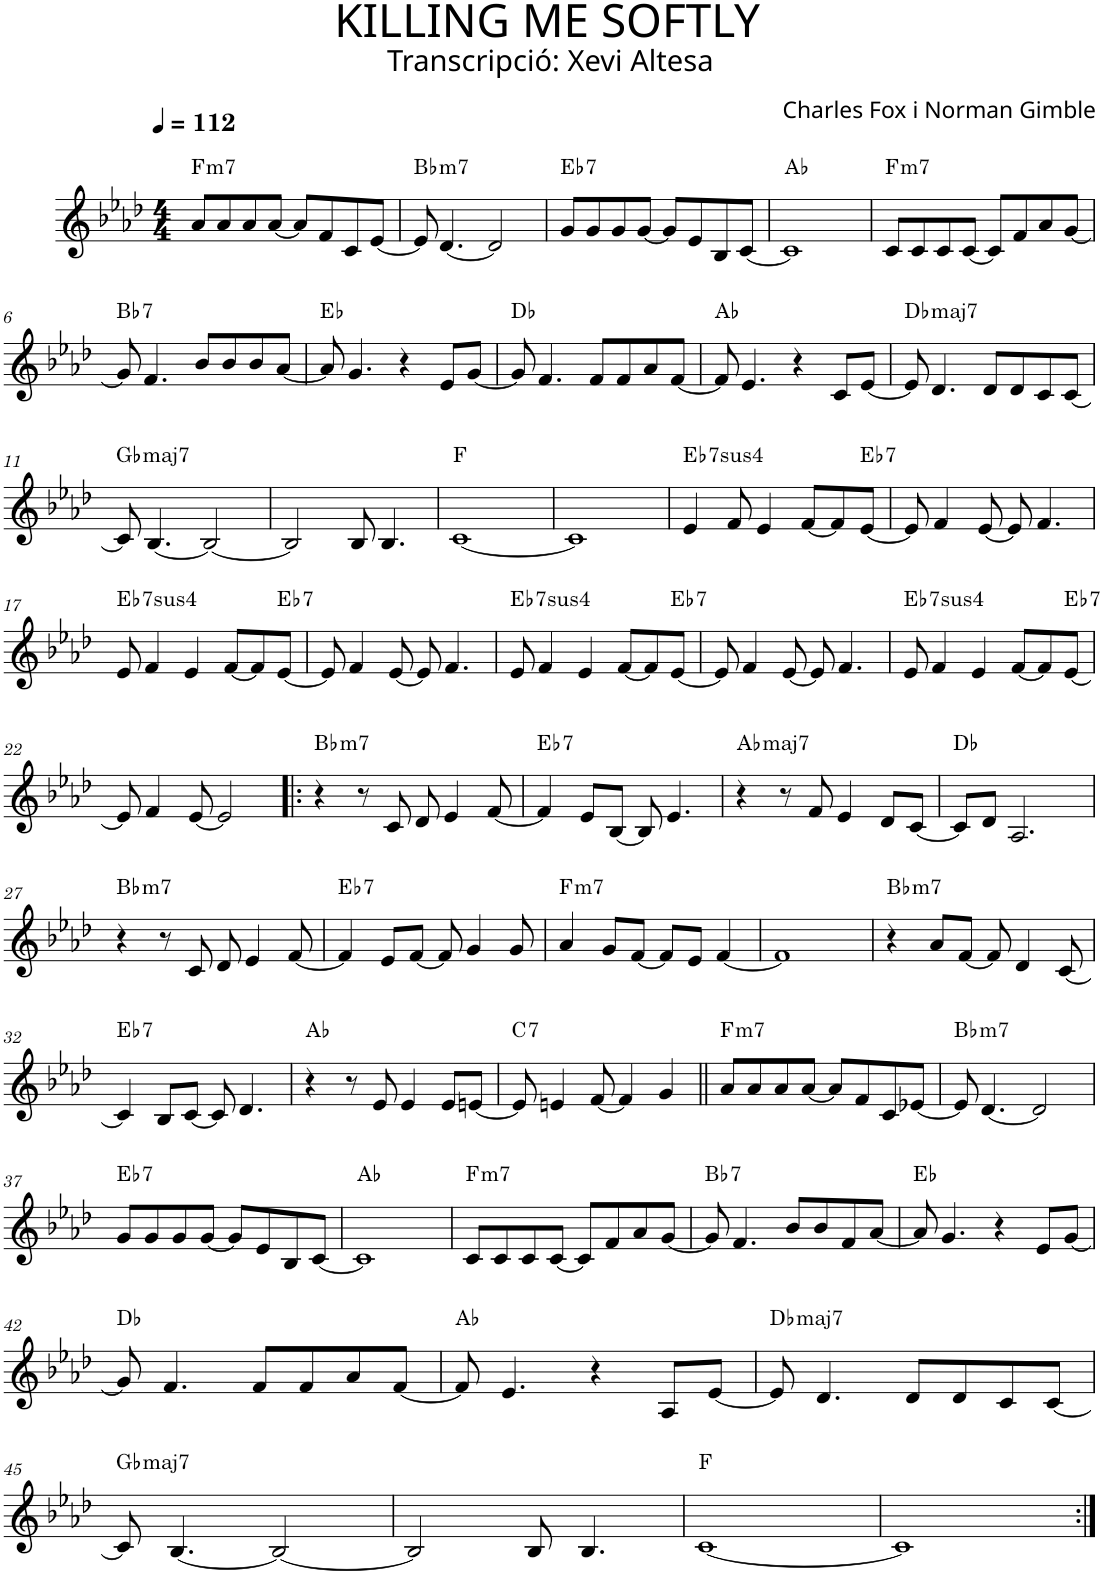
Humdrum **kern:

**kern	**harte
*part1	*part1
*staff1	*
*I"P1	*
*clefG2	*
*k[b-e-a-d-]	*
*A-:	*
*M4/4	*
*MM112	*
=1	=1
!	!LO:H:kt=m7
8a-/L	F:min7
8a-/	.
8a-/	.
[<8a-/J	.
8a-/L]	.
8f/	.
8c/	.
[<8e-/J	.
=2	=2
!	!LO:H:kt=m7
8e-/]	Bb:min7
[<4.d-/	.
2d-/]	.
=3	=3
!	!LO:H:kt=7
8g/L	Eb:7
8g/	.
8g/	.
[<8g/J	.
8g/L]	.
8e-/	.
8B-/	.
[<8c/J	.
=4	=4
1c]	Ab:maj
=5	=5
!	!LO:H:kt=m7
8c/L	F:min7
8c/	.
8c/	.
[<8c/J	.
8c/L]	.
8f/	.
8a-/	.
[<8g/J	.
!!LO:LB:g=z
=6	=6
!	!LO:H:kt=7
8g/]	Bb:7
4.f/	.
8b-/L	.
8b-/	.
8b-/	.
[<8a-/J	.
=7	=7
8a-/]	Eb:maj
4.g/	.
4r	.
8e-/L	.
[<8g/J	.
=8	=8
8g/]	Db:maj
4.f/	.
8f/L	.
8f/	.
8a-/	.
[<8f/J	.
=9	=9
8f/]	Ab:maj
4.e-/	.
4r	.
8c/L	.
[<8e-/J	.
=10	=10
!	!LO:H:kt=maj7
8e-/]	Db:maj7
4.d-/	.
8d-/L	.
8d-/	.
8c/	.
[<8c/J	.
!!LO:LB:g=z
=11	=11
!	!LO:H:kt=maj7
8c/]	Gb:maj7
[<4.B-/	.
2B-/_	.
=12	=12
2B-/]	.
8B-/	.
4.B-/	.
=13	=13
[<1c	F:maj
=14	=14
1c]	.
=15	=15
!	!LO:H:kt=74
4e-/	Eb:sus4(7)
8f/	.
4e-/	.
[<8f/L	.
8f/]	.
!	!LO:H:kt=7
[<8e-/J	Eb:7
=16	=16
8e-/]	.
4f/	.
[<8e-/	.
8e-/]	.
4.f/	.
!!LO:LB:g=z
=17	=17
!	!LO:H:kt=74
8e-/	Eb:sus4(7)
4f/	.
4e-/	.
[<8f/L	.
8f/]	.
!	!LO:H:kt=7
[<8e-/J	Eb:7
=18	=18
8e-/]	.
4f/	.
[<8e-/	.
8e-/]	.
4.f/	.
=19	=19
!	!LO:H:kt=74
8e-/	Eb:sus4(7)
4f/	.
4e-/	.
[<8f/L	.
8f/]	.
!	!LO:H:kt=7
[<8e-/J	Eb:7
=20	=20
8e-/]	.
4f/	.
[<8e-/	.
8e-/]	.
4.f/	.
=21	=21
!	!LO:H:kt=74
8e-/	Eb:sus4(7)
4f/	.
4e-/	.
[<8f/L	.
8f/]	.
!	!LO:H:kt=7
[<8e-/J	Eb:7
!!LO:LB:g=z
=22	=22
8e-/]	.
4f/	.
[<8e-/	.
2e-/]	.
=23!|:	=23!|:
!	!LO:H:kt=m7
4r	Bb:min7
8r	.
8c/	.
8d-/	.
4e-/	.
[<8f/	.
=24	=24
!	!LO:H:kt=7
4f/]	Eb:7
8e-/L	.
[<8B-/J	.
8B-/]	.
4.e-/	.
=25	=25
!	!LO:H:kt=maj7
4r	Ab:maj7
8r	.
8f/	.
4e-/	.
8d-/L	.
[<8c/J	.
=26	=26
8c/L]	Db:maj
8d-/J	.
2.A-/	.
!!LO:LB:g=z
=27	=27
!	!LO:H:kt=m7
4r	Bb:min7
8r	.
8c/	.
8d-/	.
4e-/	.
[<8f/	.
=28	=28
!	!LO:H:kt=7
4f/]	Eb:7
8e-/L	.
[<8f/J	.
8f/]	.
4g/	.
8g/	.
=29	=29
!	!LO:H:kt=m7
4a-/	F:min7
8g/L	.
[<8f/J	.
8f/L]	.
8e-/J	.
[<4f/	.
=30	=30
1f]	.
=31	=31
!	!LO:H:kt=m7
4r	Bb:min7
8a-/L	.
[<8f/J	.
8f/]	.
4d-/	.
[<8c/	.
!!LO:LB:g=z
=32	=32
!	!LO:H:kt=7
4c/]	Eb:7
8B-/L	.
[<8c/J	.
8c/]	.
4.d-/	.
=33	=33
4r	Ab:maj
8r	.
8e-/	.
4e-/	.
8e-/L	.
[<8en/J	.
=34	=34
!	!LO:H:kt=7
8e/]	C:7
4en/	.
[<8f/	.
4f/]	.
4g/	.
=35||	=35||
!	!LO:H:kt=m7
8a-/L	F:min7
8a-/	.
8a-/	.
[<8a-/J	.
8a-/L]	.
8f/	.
8c/	.
[<8e-X/J	.
=36	=36
!	!LO:H:kt=m7
8e-/]	Bb:min7
[<4.d-/	.
2d-/]	.
!!LO:LB:g=z
=37	=37
!	!LO:H:kt=7
8g/L	Eb:7
8g/	.
8g/	.
[<8g/J	.
8g/L]	.
8e-/	.
8B-/	.
[<8c/J	.
=38	=38
1c]	Ab:maj
=39	=39
!	!LO:H:kt=m7
8c/L	F:min7
8c/	.
8c/	.
[<8c/J	.
8c/L]	.
8f/	.
8a-/	.
[<8g/J	.
=40	=40
!	!LO:H:kt=7
8g/]	Bb:7
4.f/	.
8b-/L	.
8b-/	.
8f/	.
[<8a-/J	.
=41	=41
8a-/]	Eb:maj
4.g/	.
4r	.
8e-/L	.
[<8g/J	.
!!LO:LB:g=z
=42	=42
8g/]	Db:maj
4.f/	.
8f/L	.
8f/	.
8a-/	.
[<8f/J	.
=43	=43
8f/]	Ab:maj
4.e-/	.
4r	.
8A-/L	.
[<8e-/J	.
=44	=44
!	!LO:H:kt=maj7
8e-/]	Db:maj7
4.d-/	.
8d-/L	.
8d-/	.
8c/	.
[<8c/J	.
!!LO:LB:g=z
=45	=45
!	!LO:H:kt=maj7
8c/]	Gb:maj7
[<4.B-/	.
2B-/_	.
=46	=46
2B-/]	.
8B-/	.
4.B-/	.
=47	=47
[<1c	F:maj
=48	=48
1c]	.
=:|!	=:|!
*-	*-
